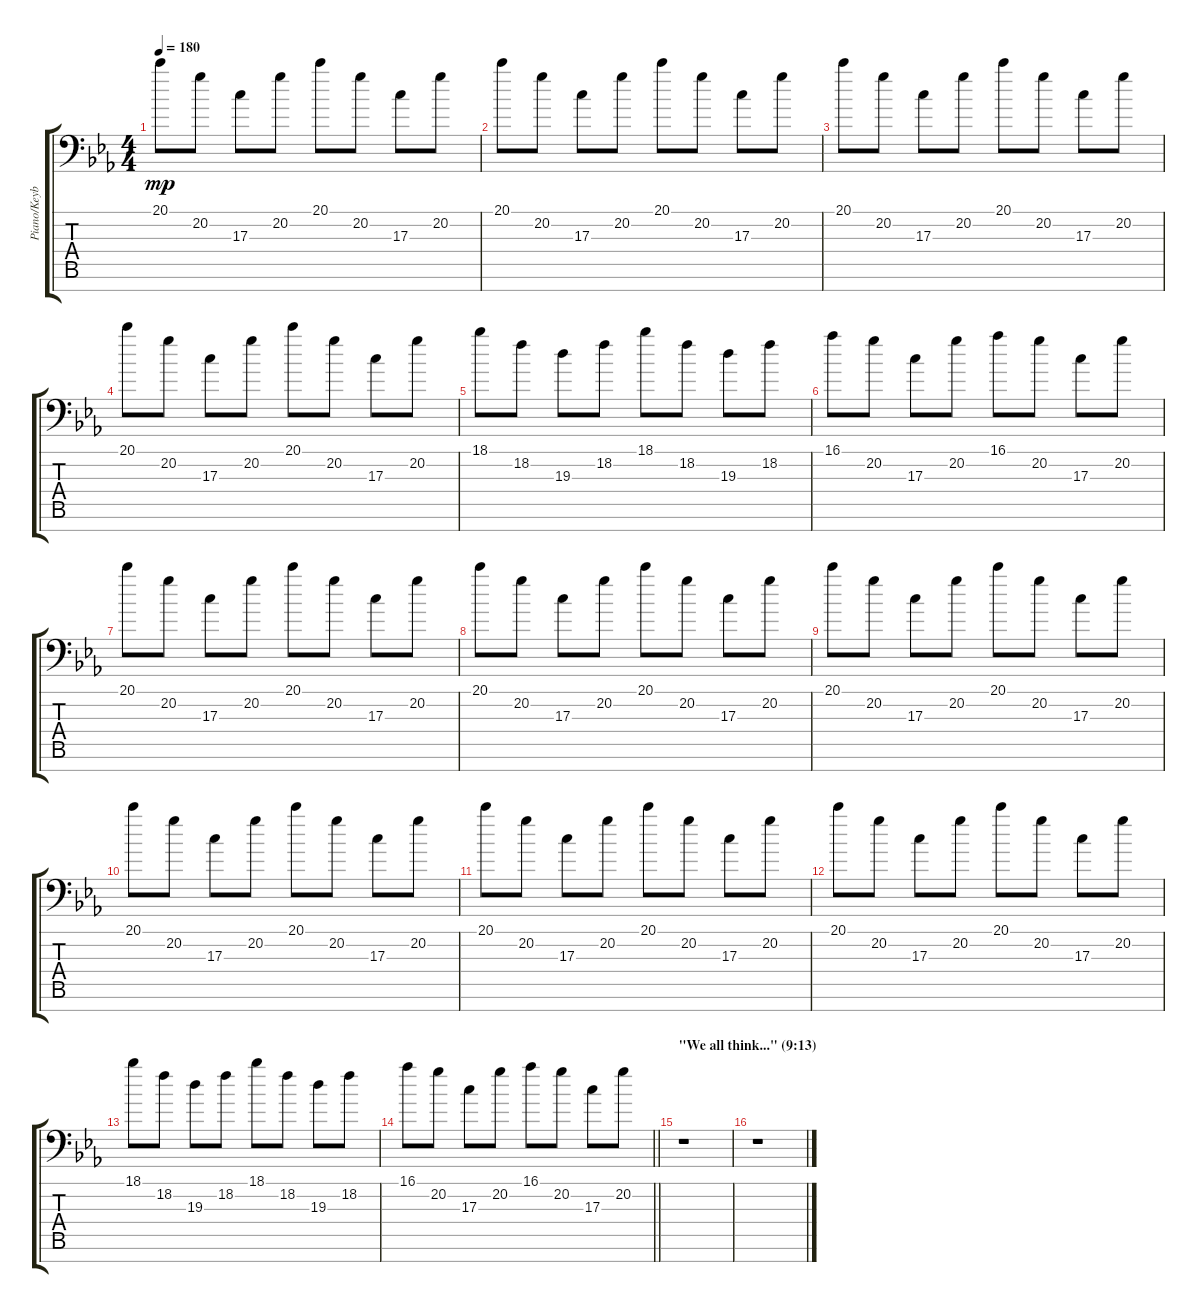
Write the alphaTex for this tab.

\track ("Piano/Keyboard" "Piano/Keyb") {instrument acousticgrandpiano}
\staff {score tabs}
\tuning (E4 B3 G3 D3 A1 E1 B0) {hide}
\ts (4 4)
\tempo 180
\clef f4
\ks cminor
20.1.8{dy mp} 20.2.8 17.3.8 20.2.8 20.1.8 20.2.8 17.3.8 20.2.8 |
20.1.8 20.2.8 17.3.8 20.2.8 20.1.8 20.2.8 17.3.8 20.2.8 |
20.1.8 20.2.8 17.3.8 20.2.8 20.1.8 20.2.8 17.3.8 20.2.8 |
20.1.8 20.2.8 17.3.8 20.2.8 20.1.8 20.2.8 17.3.8 20.2.8 |
18.1.8 18.2.8 19.3.8 18.2.8 18.1.8 18.2.8 19.3.8 18.2.8 |
16.1.8 20.2.8 17.3.8 20.2.8 16.1.8 20.2.8 17.3.8 20.2.8 |
20.1.8 20.2.8 17.3.8 20.2.8 20.1.8 20.2.8 17.3.8 20.2.8 |
20.1.8 20.2.8 17.3.8 20.2.8 20.1.8 20.2.8 17.3.8 20.2.8 |
20.1.8 20.2.8 17.3.8 20.2.8 20.1.8 20.2.8 17.3.8 20.2.8 |
20.1.8 20.2.8 17.3.8 20.2.8 20.1.8 20.2.8 17.3.8 20.2.8 |
20.1.8 20.2.8 17.3.8 20.2.8 20.1.8 20.2.8 17.3.8 20.2.8 |
20.1.8 20.2.8 17.3.8 20.2.8 20.1.8 20.2.8 17.3.8 20.2.8 |
18.1.8 18.2.8 19.3.8 18.2.8 18.1.8 18.2.8 19.3.8 18.2.8 |
\barLineRight lightlight
16.1.8 20.2.8 17.3.8 20.2.8 16.1.8 20.2.8 17.3.8 20.2.8 |
\section ("" "\"We all think...\" (9:13)")
r.1 |
r.1
